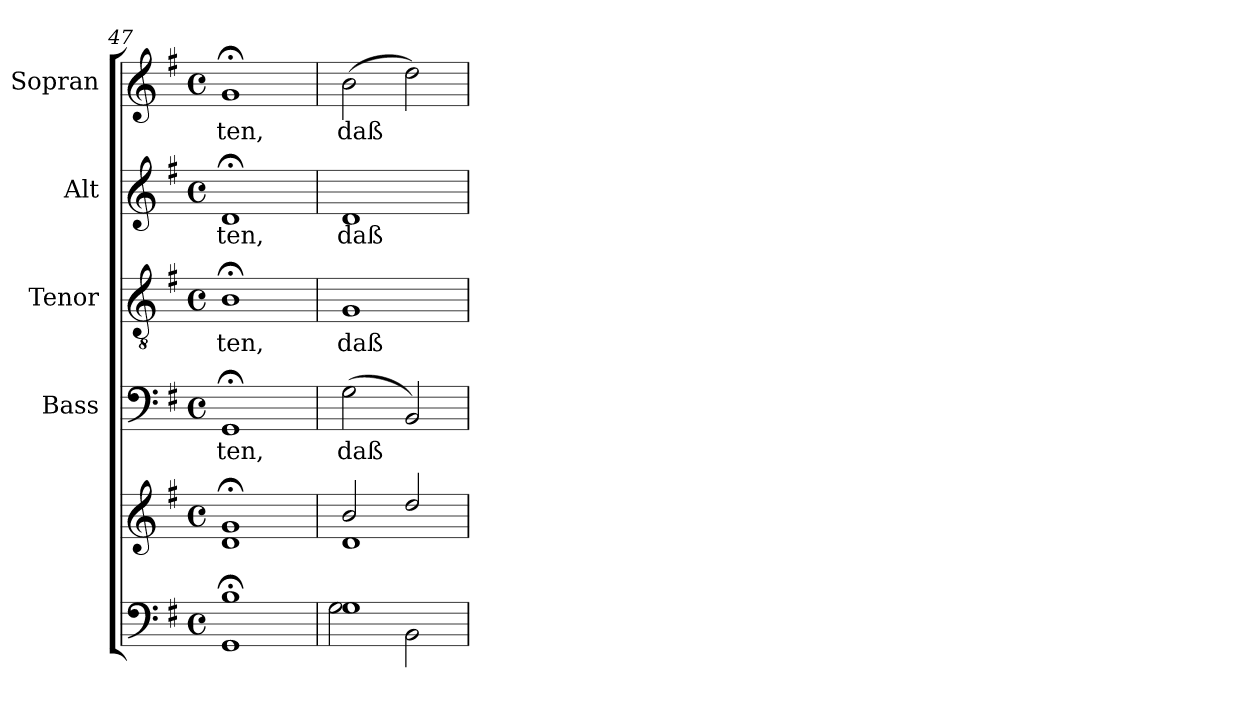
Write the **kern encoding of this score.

**kern	**kern	**kern	**text	**kern	**text	**kern	**text	**kern	**text
*part5	*part5	*part4	*part4	*part3	*part3	*part2	*part2	*part1	*part1
*staff6	*staff5	*staff4	*staff4	*staff3	*staff3	*staff2	*staff2	*staff1	*staff1
*	*	*I"Bass	*	*I"Tenor	*	*I"Alt	*	*I"Sopran	*
*	*	*I'B.	*	*I'T.	*	*I'A.	*	*I'S.	*
!!LO:PB:g=z
*clefF4	*clefG2	*clefF4	*	*clefGv2	*	*clefG2	*	*clefG2	*
*k[f#]	*k[f#]	*k[f#]	*	*k[f#]	*	*k[f#]	*	*k[f#]	*
*G:	*G:	*G:	*	*G:	*	*G:	*	*G:	*
*M4/4	*M4/4	*M4/4	*	*M4/4	*	*M4/4	*	*M4/4	*
*met(c)	*met(c)	*met(c)	*	*met(c)	*	*met(c)	*	*met(c)	*
=47	=47	=47	=47	=47	=47	=47	=47	=47	=47
*^	*^	*	*	*	*	*	*	*	*
!	!	!	!	!	!LO:LY:b	!	!LO:LY:b	!	!LO:LY:b	!	!LO:LY:b
1B;<	1GG	1g;<	1d	1GG;<	-ten,	1B;<	-ten,	1d;<	-ten,	1g;<	-ten,
=48	=48	=48	=48	=48	=48	=48	=48	=48	=48	=48	=48
!	!	!	!	!	!LO:LY:b	!	!LO:LY:b	!	!LO:LY:b	!	!LO:LY:b
1G	2G\	2b/	1d	(>2G\	daß	1G	daß	1d	daß	(>2b\	daß
.	2BB\	2dd/	.	2BB/)	.	.	.	.	.	2dd\)	.
*v	*v	*	*	*	*	*	*	*	*	*	*
*	*v	*v	*	*	*	*	*	*	*	*
=	=	=	=	=	=	=	=	=	=
*-	*-	*-	*-	*-	*-	*-	*-	*-	*-
